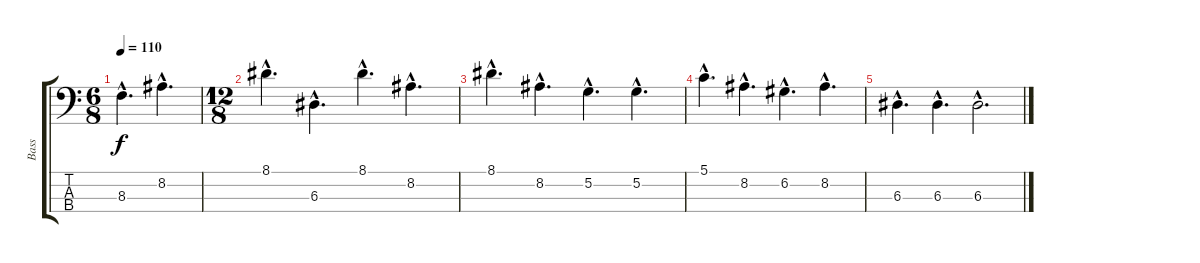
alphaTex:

\track ("Bass" "Bass") {instrument acousticbass}
\staff {score tabs}
\tuning (G2 D2 A1 E1) {hide}
\ts (6 8)
\tempo 110
\clef f4
\ks c
8.3{hac}.4{d dy f} 8.2{hac}.4{d} |
\ts (12 8)
8.1{hac}.4{d} 6.3{hac}.4{d} 8.1{hac}.4{d} 8.2{hac}.4{d} |
8.1{hac}.4{d} 8.2{hac}.4{d} 5.2{hac}.4{d} 5.2{hac}.4{d} |
5.1{hac}.4{d} 8.2{hac}.4{d} 6.2{hac}.4{d} 8.2{hac}.4{d} |
6.3{hac}.4{d} 6.3{hac}.4{d} 6.3{hac}.2{d}
